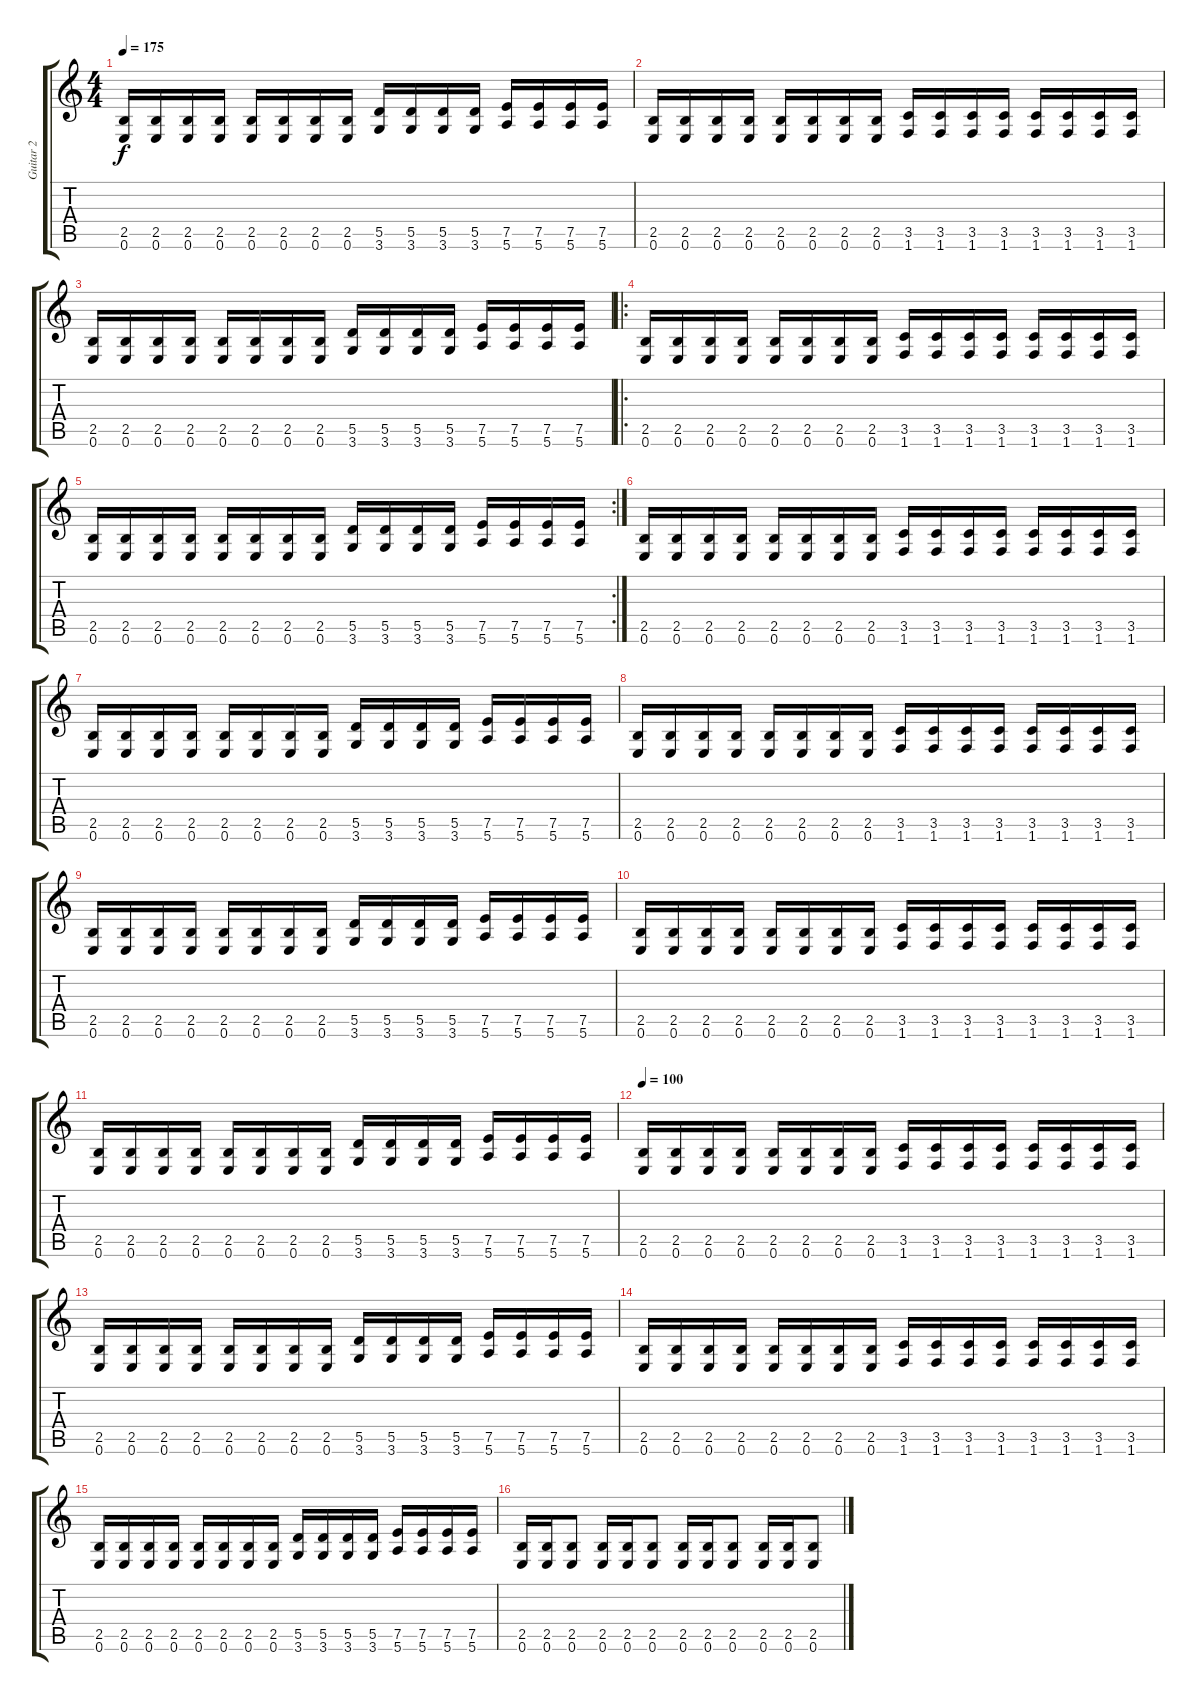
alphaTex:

\track ("Guitar 2" "Guitar 2") {instrument distortionguitar}
\staff {score tabs}
\tuning (E4 B3 G3 D3 A2 E2) {hide}
\ts (4 4)
\tempo 175
\clef g2
\ks c
(2.5 0.6).16{dy f} (2.5 0.6).16 (2.5 0.6).16 (2.5 0.6).16 (2.5 0.6).16 (2.5 0.6).16 (2.5 0.6).16 (2.5 0.6).16 (5.5 3.6).16 (5.5 3.6).16 (5.5 3.6).16 (5.5 3.6).16 (7.5 5.6).16 (7.5 5.6).16 (7.5 5.6).16 (7.5 5.6).16 |
(2.5 0.6).16 (2.5 0.6).16 (2.5 0.6).16 (2.5 0.6).16 (2.5 0.6).16 (2.5 0.6).16 (2.5 0.6).16 (2.5 0.6).16 (3.5 1.6).16 (3.5 1.6).16 (3.5 1.6).16 (3.5 1.6).16 (3.5 1.6).16 (3.5 1.6).16 (3.5 1.6).16 (3.5 1.6).16 |
(2.5 0.6).16 (2.5 0.6).16 (2.5 0.6).16 (2.5 0.6).16 (2.5 0.6).16 (2.5 0.6).16 (2.5 0.6).16 (2.5 0.6).16 (5.5 3.6).16 (5.5 3.6).16 (5.5 3.6).16 (5.5 3.6).16 (7.5 5.6).16 (7.5 5.6).16 (7.5 5.6).16 (7.5 5.6).16 |
\ro
(2.5 0.6).16 (2.5 0.6).16 (2.5 0.6).16 (2.5 0.6).16 (2.5 0.6).16 (2.5 0.6).16 (2.5 0.6).16 (2.5 0.6).16 (3.5 1.6).16 (3.5 1.6).16 (3.5 1.6).16 (3.5 1.6).16 (3.5 1.6).16 (3.5 1.6).16 (3.5 1.6).16 (3.5 1.6).16 |
\rc 2
(2.5 0.6).16 (2.5 0.6).16 (2.5 0.6).16 (2.5 0.6).16 (2.5 0.6).16 (2.5 0.6).16 (2.5 0.6).16 (2.5 0.6).16 (5.5 3.6).16 (5.5 3.6).16 (5.5 3.6).16 (5.5 3.6).16 (7.5 5.6).16 (7.5 5.6).16 (7.5 5.6).16 (7.5 5.6).16 |
(2.5 0.6).16 (2.5 0.6).16 (2.5 0.6).16 (2.5 0.6).16 (2.5 0.6).16 (2.5 0.6).16 (2.5 0.6).16 (2.5 0.6).16 (3.5 1.6).16 (3.5 1.6).16 (3.5 1.6).16 (3.5 1.6).16 (3.5 1.6).16 (3.5 1.6).16 (3.5 1.6).16 (3.5 1.6).16 |
(2.5 0.6).16 (2.5 0.6).16 (2.5 0.6).16 (2.5 0.6).16 (2.5 0.6).16 (2.5 0.6).16 (2.5 0.6).16 (2.5 0.6).16 (5.5 3.6).16 (5.5 3.6).16 (5.5 3.6).16 (5.5 3.6).16 (7.5 5.6).16 (7.5 5.6).16 (7.5 5.6).16 (7.5 5.6).16 |
(2.5 0.6).16 (2.5 0.6).16 (2.5 0.6).16 (2.5 0.6).16 (2.5 0.6).16 (2.5 0.6).16 (2.5 0.6).16 (2.5 0.6).16 (3.5 1.6).16 (3.5 1.6).16 (3.5 1.6).16 (3.5 1.6).16 (3.5 1.6).16 (3.5 1.6).16 (3.5 1.6).16 (3.5 1.6).16 |
(2.5 0.6).16 (2.5 0.6).16 (2.5 0.6).16 (2.5 0.6).16 (2.5 0.6).16 (2.5 0.6).16 (2.5 0.6).16 (2.5 0.6).16 (5.5 3.6).16 (5.5 3.6).16 (5.5 3.6).16 (5.5 3.6).16 (7.5 5.6).16 (7.5 5.6).16 (7.5 5.6).16 (7.5 5.6).16 |
(2.5 0.6).16 (2.5 0.6).16 (2.5 0.6).16 (2.5 0.6).16 (2.5 0.6).16 (2.5 0.6).16 (2.5 0.6).16 (2.5 0.6).16 (3.5 1.6).16 (3.5 1.6).16 (3.5 1.6).16 (3.5 1.6).16 (3.5 1.6).16 (3.5 1.6).16 (3.5 1.6).16 (3.5 1.6).16 |
(2.5 0.6).16 (2.5 0.6).16 (2.5 0.6).16 (2.5 0.6).16 (2.5 0.6).16 (2.5 0.6).16 (2.5 0.6).16 (2.5 0.6).16 (5.5 3.6).16 (5.5 3.6).16 (5.5 3.6).16 (5.5 3.6).16 (7.5 5.6).16 (7.5 5.6).16 (7.5 5.6).16 (7.5 5.6).16 |
\tempo 100
(2.5 0.6).16 (2.5 0.6).16 (2.5 0.6).16 (2.5 0.6).16 (2.5 0.6).16 (2.5 0.6).16 (2.5 0.6).16 (2.5 0.6).16 (3.5 1.6).16 (3.5 1.6).16 (3.5 1.6).16 (3.5 1.6).16 (3.5 1.6).16 (3.5 1.6).16 (3.5 1.6).16 (3.5 1.6).16 |
(2.5 0.6).16 (2.5 0.6).16 (2.5 0.6).16 (2.5 0.6).16 (2.5 0.6).16 (2.5 0.6).16 (2.5 0.6).16 (2.5 0.6).16 (5.5 3.6).16 (5.5 3.6).16 (5.5 3.6).16 (5.5 3.6).16 (7.5 5.6).16 (7.5 5.6).16 (7.5 5.6).16 (7.5 5.6).16 |
(2.5 0.6).16 (2.5 0.6).16 (2.5 0.6).16 (2.5 0.6).16 (2.5 0.6).16 (2.5 0.6).16 (2.5 0.6).16 (2.5 0.6).16 (3.5 1.6).16 (3.5 1.6).16 (3.5 1.6).16 (3.5 1.6).16 (3.5 1.6).16 (3.5 1.6).16 (3.5 1.6).16 (3.5 1.6).16 |
(2.5 0.6).16 (2.5 0.6).16 (2.5 0.6).16 (2.5 0.6).16 (2.5 0.6).16 (2.5 0.6).16 (2.5 0.6).16 (2.5 0.6).16 (5.5 3.6).16 (5.5 3.6).16 (5.5 3.6).16 (5.5 3.6).16 (7.5 5.6).16 (7.5 5.6).16 (7.5 5.6).16 (7.5 5.6).16 |
(2.5 0.6).16 (2.5 0.6).16 (2.5 0.6).8 (2.5 0.6).16 (2.5 0.6).16 (2.5 0.6).8 (2.5 0.6).16 (2.5 0.6).16 (2.5 0.6).8 (2.5 0.6).16 (2.5 0.6).16 (2.5 0.6).8
